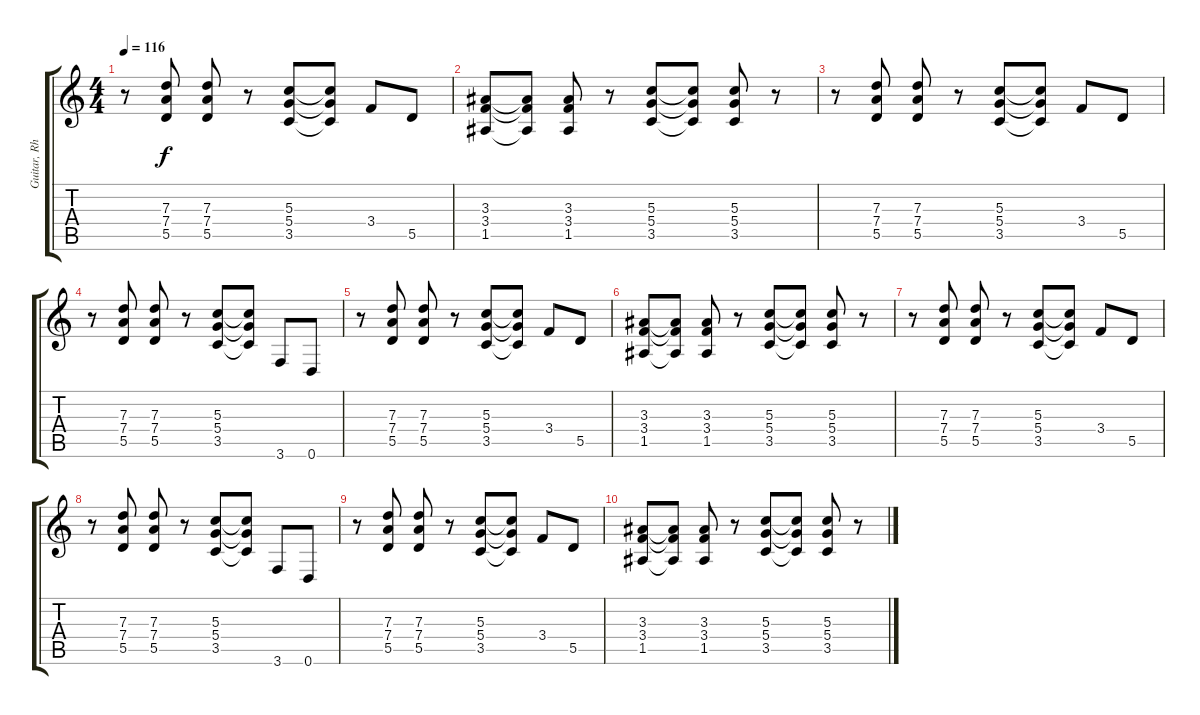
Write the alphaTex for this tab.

\track ("Guitar, Rhythm (Drop-D)" "Guitar, Rh") {instrument overdrivenguitar}
\staff {score tabs}
\tuning (E4 B3 G3 D3 A2 D2) {hide}
\ts (4 4)
\tempo 116
\clef g2
\ks c
r.8{dy f} (7.3 7.4 5.5).8 (7.3 7.4 5.5).8 r.8 (5.3 5.4 3.5).8 (5.3{t} 5.4{t} 3.5{t}).8 3.4.8 5.5.8 |
(3.3 3.4 1.5).8 (3.3{t} 3.4{t} 1.5{t}).8 (3.3 3.4 1.5).8 r.8 (5.3 5.4 3.5).8 (5.3{t} 5.4{t} 3.5{t}).8 (5.3 5.4 3.5).8 r.8 |
r.8 (7.3 7.4 5.5).8 (7.3 7.4 5.5).8 r.8 (5.3 5.4 3.5).8 (5.3{t} 5.4{t} 3.5{t}).8 3.4.8 5.5.8 |
r.8 (7.3 7.4 5.5).8 (7.3 7.4 5.5).8 r.8 (5.3 5.4 3.5).8 (5.3{t} 5.4{t} 3.5{t}).8 3.6.8 0.6.8 |
r.8 (7.3 7.4 5.5).8 (7.3 7.4 5.5).8 r.8 (5.3 5.4 3.5).8 (5.3{t} 5.4{t} 3.5{t}).8 3.4.8 5.5.8 |
(3.3 3.4 1.5).8 (3.3{t} 3.4{t} 1.5{t}).8 (3.3 3.4 1.5).8 r.8 (5.3 5.4 3.5).8 (5.3{t} 5.4{t} 3.5{t}).8 (5.3 5.4 3.5).8 r.8 |
r.8 (7.3 7.4 5.5).8 (7.3 7.4 5.5).8 r.8 (5.3 5.4 3.5).8 (5.3{t} 5.4{t} 3.5{t}).8 3.4.8 5.5.8 |
r.8 (7.3 7.4 5.5).8 (7.3 7.4 5.5).8 r.8 (5.3 5.4 3.5).8 (5.3{t} 5.4{t} 3.5{t}).8 3.6.8 0.6.8 |
r.8 (7.3 7.4 5.5).8 (7.3 7.4 5.5).8 r.8 (5.3 5.4 3.5).8 (5.3{t} 5.4{t} 3.5{t}).8 3.4.8 5.5.8 |
(3.3 3.4 1.5).8 (3.3{t} 3.4{t} 1.5{t}).8 (3.3 3.4 1.5).8 r.8 (5.3 5.4 3.5).8 (5.3{t} 5.4{t} 3.5{t}).8 (5.3 5.4 3.5).8 r.8
